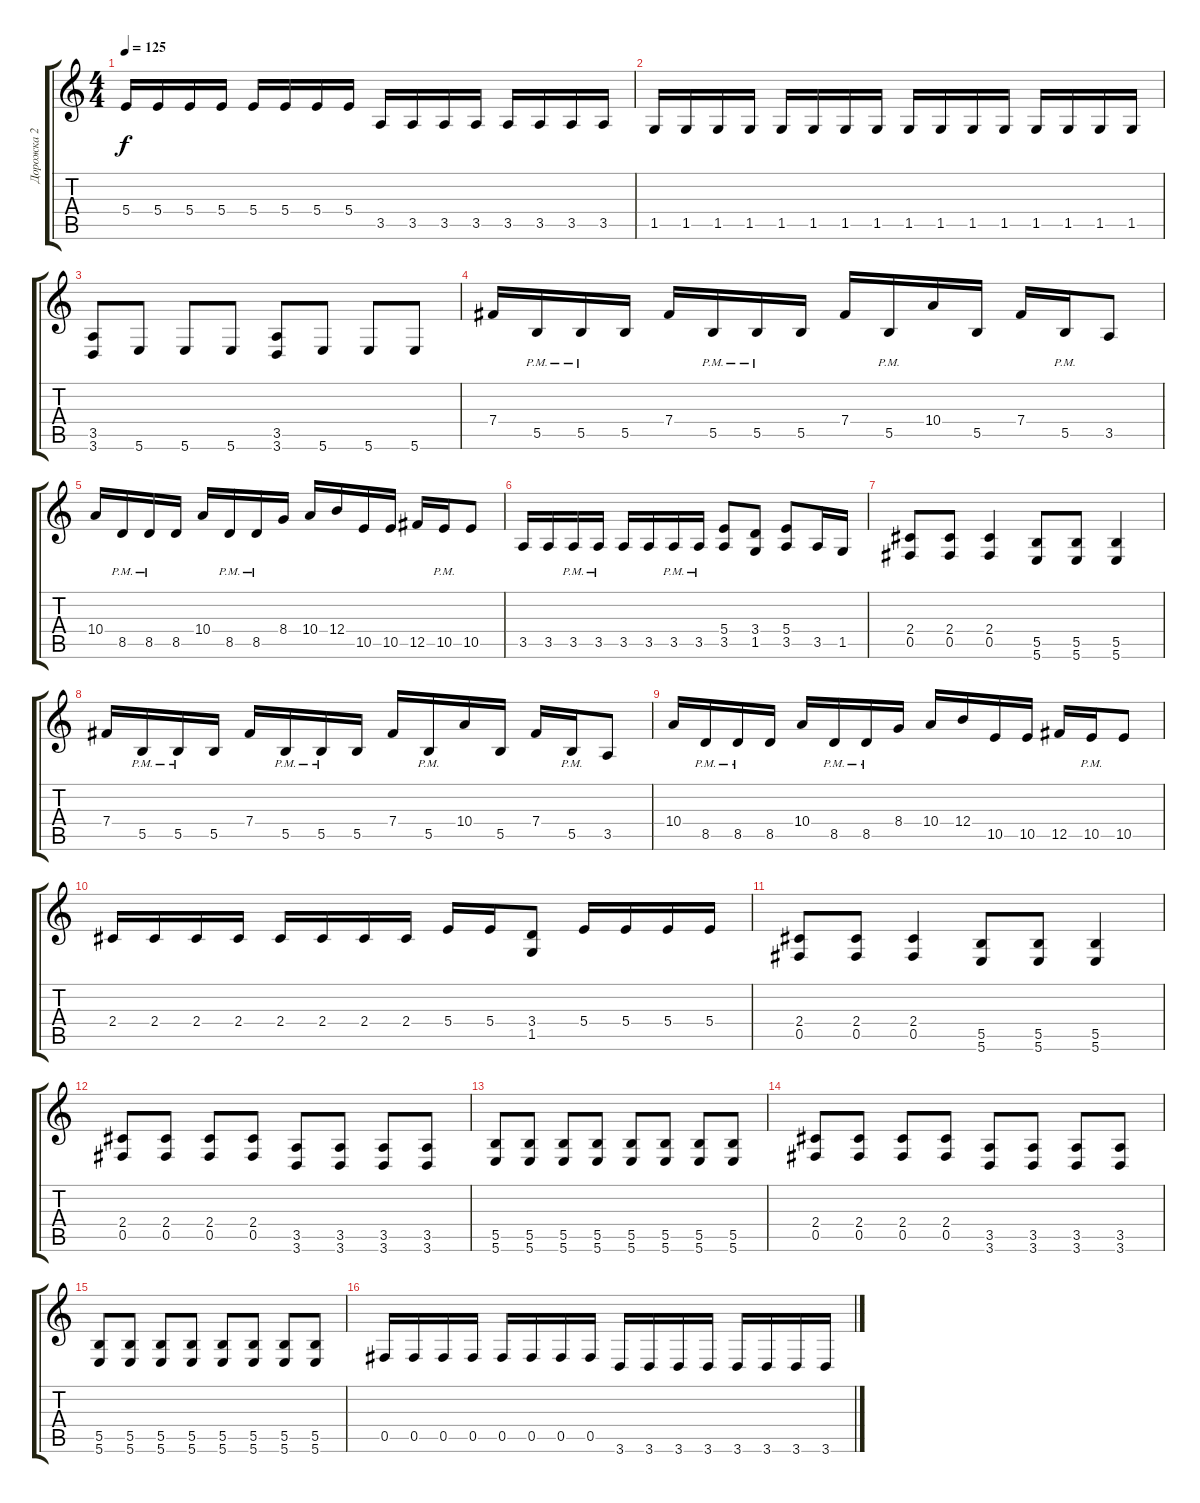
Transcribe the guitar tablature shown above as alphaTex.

\track ("Дорожка 2" "Дорожка 2") {instrument distortionguitar}
\staff {score tabs}
\tuning (Db4 Ab3 E3 B2 Gb2 B1) {hide}
\ts (4 4)
\tempo 125
\clef g2
\ks c
5.4.16{dy f} 5.4.16 5.4.16 5.4.16 5.4.16 5.4.16 5.4.16 5.4.16 3.5.16 3.5.16 3.5.16 3.5.16 3.5.16 3.5.16 3.5.16 3.5.16 |
1.5.16 1.5.16 1.5.16 1.5.16 1.5.16 1.5.16 1.5.16 1.5.16 1.5.16 1.5.16 1.5.16 1.5.16 1.5.16 1.5.16 1.5.16 1.5.16 |
(3.5 3.6).8 5.6.8 5.6.8 5.6.8 (3.5 3.6).8 5.6.8 5.6.8 5.6.8 |
7.4.16 5.5{pm}.16 5.5{pm}.16 5.5.16 7.4.16 5.5{pm}.16 5.5{pm}.16 5.5.16 7.4.16 5.5{pm}.16 10.4.16 5.5.16 7.4.16 5.5{pm}.16 3.5.8 |
10.4.16 8.5{pm}.16 8.5{pm}.16 8.5.16 10.4.16 8.5{pm}.16 8.5{pm}.16 8.4.16 10.4.16 12.4.16 10.5.16 10.5.16 12.5.16 10.5{pm}.16 10.5.8 |
3.5.16 3.5.16 3.5{pm}.16 3.5{pm}.16 3.5.16 3.5.16 3.5{pm}.16 3.5{pm}.16 (5.4 3.5).8 (3.4 1.5).8 (5.4 3.5).8 3.5.16 1.5.16 |
(2.4 0.5).8 (2.4 0.5).8 (2.4 0.5).4 (5.5 5.6).8 (5.5 5.6).8 (5.5 5.6).4 |
7.4.16 5.5{pm}.16 5.5{pm}.16 5.5.16 7.4.16 5.5{pm}.16 5.5{pm}.16 5.5.16 7.4.16 5.5{pm}.16 10.4.16 5.5.16 7.4.16 5.5{pm}.16 3.5.8 |
10.4.16 8.5{pm}.16 8.5{pm}.16 8.5.16 10.4.16 8.5{pm}.16 8.5{pm}.16 8.4.16 10.4.16 12.4.16 10.5.16 10.5.16 12.5.16 10.5{pm}.16 10.5.8 |
2.4.16 2.4.16 2.4.16 2.4.16 2.4.16 2.4.16 2.4.16 2.4.16 5.4.16 5.4.16 (3.4 1.5).8 5.4.16 5.4.16 5.4.16 5.4.16 |
(2.4 0.5).8 (2.4 0.5).8 (2.4 0.5).4 (5.5 5.6).8 (5.5 5.6).8 (5.5 5.6).4 |
(2.4 0.5).8 (2.4 0.5).8 (2.4 0.5).8 (2.4 0.5).8 (3.5 3.6).8 (3.5 3.6).8 (3.5 3.6).8 (3.5 3.6).8 |
(5.5 5.6).8 (5.5 5.6).8 (5.5 5.6).8 (5.5 5.6).8 (5.5 5.6).8 (5.5 5.6).8 (5.5 5.6).8 (5.5 5.6).8 |
(2.4 0.5).8 (2.4 0.5).8 (2.4 0.5).8 (2.4 0.5).8 (3.5 3.6).8 (3.5 3.6).8 (3.5 3.6).8 (3.5 3.6).8 |
(5.5 5.6).8 (5.5 5.6).8 (5.5 5.6).8 (5.5 5.6).8 (5.5 5.6).8 (5.5 5.6).8 (5.5 5.6).8 (5.5 5.6).8 |
0.5.16 0.5.16 0.5.16 0.5.16 0.5.16 0.5.16 0.5.16 0.5.16 3.6.16 3.6.16 3.6.16 3.6.16 3.6.16 3.6.16 3.6.16 3.6.16
